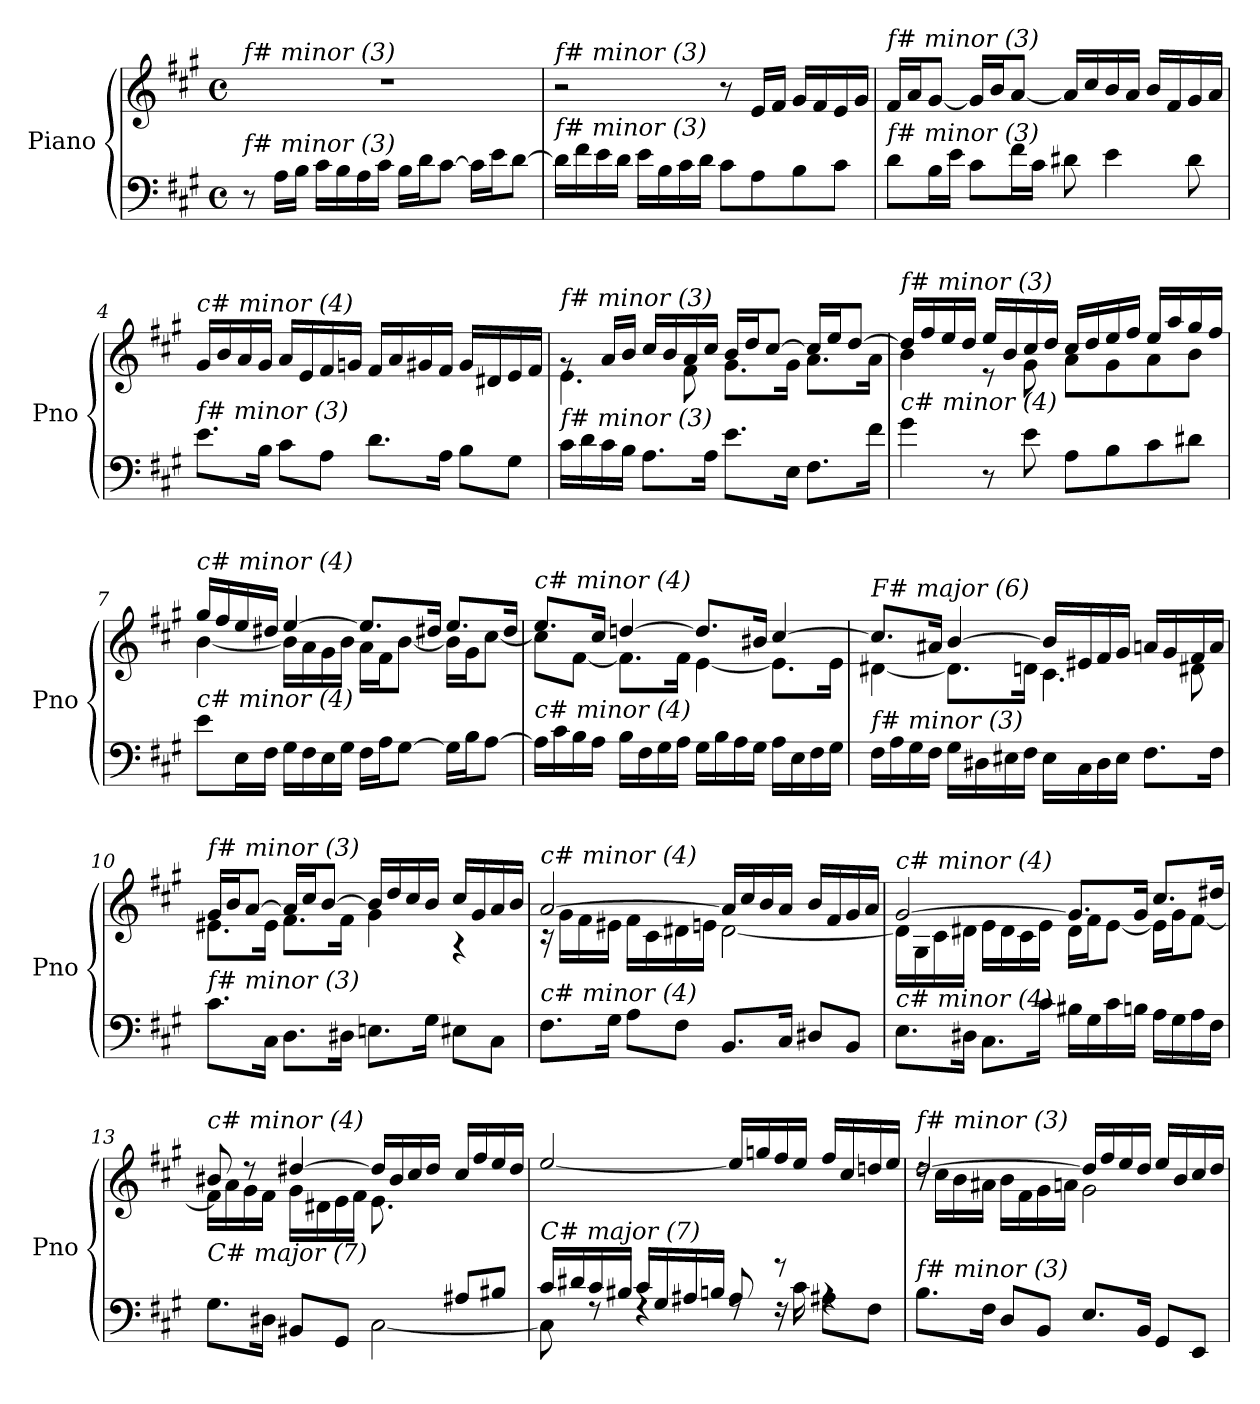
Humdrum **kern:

**kern	**kern
*part1	*part1
*staff2	*staff1
*I"Piano	*
*I'Pno	*
*clefF4	*clefG2
*k[f#c#g#]	*k[f#c#g#]
*M4/4	*M4/4
*met(c)	*met(c)
=1	=1
!	!LO:TX:i:t=f# minor (3)
!LO:TX:i:t=f# minor (3)	!
8r	1r
16A\LL	.
16B\JJ	.
16c#\LL	.
16B\	.
16A\	.
16c#\JJ	.
16B\LL	.
16d\J	.
[8c#\J	.
16c#\LL]	.
16e\J	.
[8d\J	.
=2	=2
!	!LO:TX:i:t=f# minor (3)
!LO:TX:i:t=f# minor (3)	!
16d\LL]	2r
16f#\	.
16e\	.
16d\JJ	.
16e\LL	.
16B\	.
16c#\	.
16d\JJ	.
8c#\L	8r
8A\	16e/LL
.	16f#/JJ
8B\	16g#/LL
.	16f#/
8c#\J	16e/
.	16g#/JJ
=3	=3
!	!LO:TX:i:t=f# minor (3)
!LO:TX:i:t=f# minor (3)	!
8d\L	16f#/LL
.	16a/J
16B\L	[8g#/J
16e\JJ	.
8c#\L	16g#/LL]
.	16b/J
16f#\L	[8a/J
16c#\JJ	.
8d#X\	16a/LL]
.	16cc#/
4e\	16b/
.	16a/JJ
.	16b/LL
.	16f#/
8d#\	16g#/
.	16a/JJ
!!LO:LB:g=z
=4	=4
!	!LO:TX:i:t=c# minor (4)
!LO:TX:i:t=f# minor (3)	!
8.e\L	16g#/LL
.	16b/
.	16a/
16B\Jk	16g#/JJ
8c#\L	16a/LL
.	16e/
8A\J	16f#/
.	16gn/JJ
8.d\L	16f#/LL
.	16a/
.	16g#X/
16A\Jk	16f#/JJ
8B\L	16g#/LL
.	16d#X/
8G#\J	16e/
.	16f#/JJ
=5	=5
*	*^
!	!LO:TX:i:t=f# minor (3)	!
!LO:TX:i:t=f# minor (3)	!	!
16c#\LL	8rg	4.e\
16d\	.	.
16c#\	16a/LL	.
16B\JJ	16b/JJ	.
8.A\L	16cc#/LL	.
.	16b/	.
.	16a/	8f#\
16A\Jk	16cc#/JJ	.
8.e\L	16b/LL	8.g#\L
.	16dd/J	.
.	[8cc#/J	.
16E\Jk	.	16g#\Jk
8.F#\L	16cc#/LL]	8.a\L
.	16ee/J	.
.	[8dd/J	.
16f#\Jk	.	16a\Jk
=6	=6	=6
!	!LO:TX:i:t=f# minor (3)	!
!LO:TX:i:t=c# minor (4)	!	!
4g#\	16dd/LL]	4b\
.	16ff#/	.
.	16ee/	.
.	16dd/JJ	.
8r	16ee/LL	8r
.	16b/	.
8e\	16cc#/	8g#\
.	16dd/JJ	.
8A\L	16cc#/LL	8a\L
.	16dd/	.
8B\	16ee/	8g#\
.	16ff#/JJ	.
8c#\	16ee/LL	8a\
.	16aa/	.
8d#X\J	16gg#/	8b\J
.	16ff#/JJ	.
!!LO:LB:g=z	!!
=7	=7	=7
!	!LO:TX:i:t=c# minor (4)	!
!LO:TX:i:t=c# minor (4)	!	!
8e\L	16gg#/LL	[4b\
.	16ff#/	.
16E\L	16ee/	.
16F#\JJ	16dd#X/JJ	.
16G#\LL	[4ee/	16b\LL]
16F#\	.	16a\
16E\	.	16g#\
16G#\JJ	.	16b\JJ
16F#\LL	8.ee/L]	16a\LL
16A\J	.	16f#\J
[8G#\J	.	[8b\J
.	16dd#X/Jk	.
16G#\LL]	8.ee/L	16b\LL]
16B\J	.	16g#\J
[8A\J	.	[8cc#\J
.	16dd#/Jk	.
=8	=8	=8
!	!LO:TX:i:t=c# minor (4)	!
!LO:TX:i:t=c# minor (4)	!	!
16A\LL]	8.ee/L	8cc#\L]
16c#\	.	.
16B\	.	[8f#\J
16A\JJ	16cc#/Jk	.
16B\LL	[4ddn/	8.f#\L]
16F#\	.	.
16G#\	.	.
16A\JJ	.	16f#\Jk
16G#\LL	8.dd/L]	[4e\
16B\	.	.
16A\	.	.
16G#\JJ	16b#X/Jk	.
16A\LL	[4cc#/	8.e\L]
16E\	.	.
16F#\	.	.
16G#\JJ	.	16e\Jk
=9	=9	=9
!	!LO:TX:i:t=F# major (6)	!
!LO:TX:i:t=f# minor (3)	!	!
16F#\LL	8.cc#/L]	[4d#X\
16A\	.	.
16G#\	.	.
16F#\JJ	16a#X/Jk	.
16G#\LL	[4b/	8.d#\L]
16D#X\	.	.
16E#X\	.	.
16F#\JJ	.	16dn\Jk
16E#\LL	16b/LL]	4.c#\
16C#\	16e#X/	.
16D#\	16f#/	.
16E#\JJ	16g#/JJ	.
8.F#\L	16an/LL	.
.	16g#/	.
.	16f#/	8d#X\
16F#\Jk	16a/JJ	.
!!LO:LB:g=z	!!
=10	=10	=10
!	!LO:TX:i:t=f# minor (3)	!
!LO:TX:i:t=f# minor (3)	!	!
8.c#\L	16g#/LL	8.e#X\L
.	16b/J	.
.	[8a/J	.
16C#\Jk	.	16e#\Jk
8.D\L	16a/LL]	8.f#\L
.	16cc#/J	.
.	[8b/J	.
16D#X\Jk	.	16f#\Jk
8.En\L	16b/LL]	4g#\
.	16dd/	.
.	16cc#/	.
16G#\Jk	16b/JJ	.
8E#X\L	16cc#/LL	4r
.	16g#/	.
8C#\J	16a/	.
.	16b/JJ	.
=11	=11	=11
!	!LO:TX:i:t=c# minor (4)	!
!LO:TX:i:t=c# minor (4)	!	!
8.F#\L	[2a/	16r
.	.	16g#\LL
.	.	16f#\
16G#\Jk	.	16e#X\JJ
8A\L	.	16f#\LL
.	.	16c#\
8F#\J	.	16d#X\
.	.	16en\JJ
8.BB/L	16a/LL]	[2d#\
.	16cc#/	.
.	16b/	.
16C#/Jk	16a/JJ	.
8D#X/L	16b/LL	.
.	16f#/	.
8BB/J	16g#/	.
.	16a/JJ	.
=12	=12	=12
!	!LO:TX:i:t=c# minor (4)	!
!LO:TX:i:t=c# minor (4)	!	!
8.E\L	[2g#/	16d#\LL]
.	.	16G#\
.	.	16c#\
16D#X\Jk	.	16d#X\JJ
8.C#\L	.	16e\LL
.	.	16d#\
.	.	16c#\
16c#\Jk	.	16e\JJ
16B#X\LL	8.g#/L]	16d#\LL
16G#\	.	16f#\J
16c#\	.	[8e\J
16Bn\JJ	16g#/Jk	.
16A\LL	8.cc#/L	16e\LL]
16G#\	.	16g#\J
16A\	.	[8f#\J
16F#\JJ	16dd#X/Jk	.
!!LO:LB:g=z	!!
=13	=13	=13
*^	*	*
!	!	!LO:TX:i:t=c# minor (4)	!
!LO:TX:i:t=C# major (7)	!	!	!
2ryy	8.G#\L	8b#X/	16f#\LL]
.	.	.	16a\
.	.	8r	16g#\
.	16D#X\Jk	.	16f#\JJ
.	8BB#X/L	[4dd#X/	16g#\LL
.	.	.	16d#X\
.	8GG#/J	.	16e\
.	.	.	16f#\JJ
8.ryy	[2C#\	16dd#/LL]	8.e\L
.	.	16b#/	.
.	.	16cc#/	.
16G#/Jk	.	16dd#/JJ	4ryy
8A#X/L	.	16cc#/LL	.
.	.	16ff#/	.
8B#X/J	.	16ee/	.
.	.	16dd#/JJ	16ryy
=14	=14	=14	=14
!	!	!LO:TX:i:t=b minor (2)	!
!LO:TX:i:t=C# major (7)	!	!	!
*	*	*v	*v
16c#/LL	8C#\]	[2ee/
16d#X/	.	.
16c#/	8rF	.
16B#X/JJ	.	.
16c#/LL	4rF	.
16G#/	.	.
16A#X/	.	.
16Bn/JJ	.	.
8A#/	8rF	16ee/LL]
.	.	16ggn/
8r	16rF	16ff#/
.	16c#\	16ee/JJ
4rA	8A#X\L	16ff#/LL
.	.	16cc#/
.	8F#\J	16ddn/
.	.	16ee/JJ
*v	*v	*
!!LO:PB:g=z
=15	=15
*	*^
!	!LO:TX:i:t=f# minor (3)	!
!LO:TX:i:t=f# minor (3)	!	!
8.B\L	[2dd/	16rdd
.	.	16cc#\LL
.	.	16b\
16F#\Jk	.	16a#X\JJ
8D/L	.	16b\LL
.	.	16f#\
8BB/J	.	16g#\
.	.	16an\JJ
8.E/L	16dd/LL]	2g#\
.	16ff#/	.
.	16ee/	.
16BB/Jk	16dd/JJ	.
8GG#/L	16ee/LL	.
.	16b/	.
8EE/J	16cc#/	.
.	16dd/JJ	.
*	*v	*v
=	=
*-	*-
